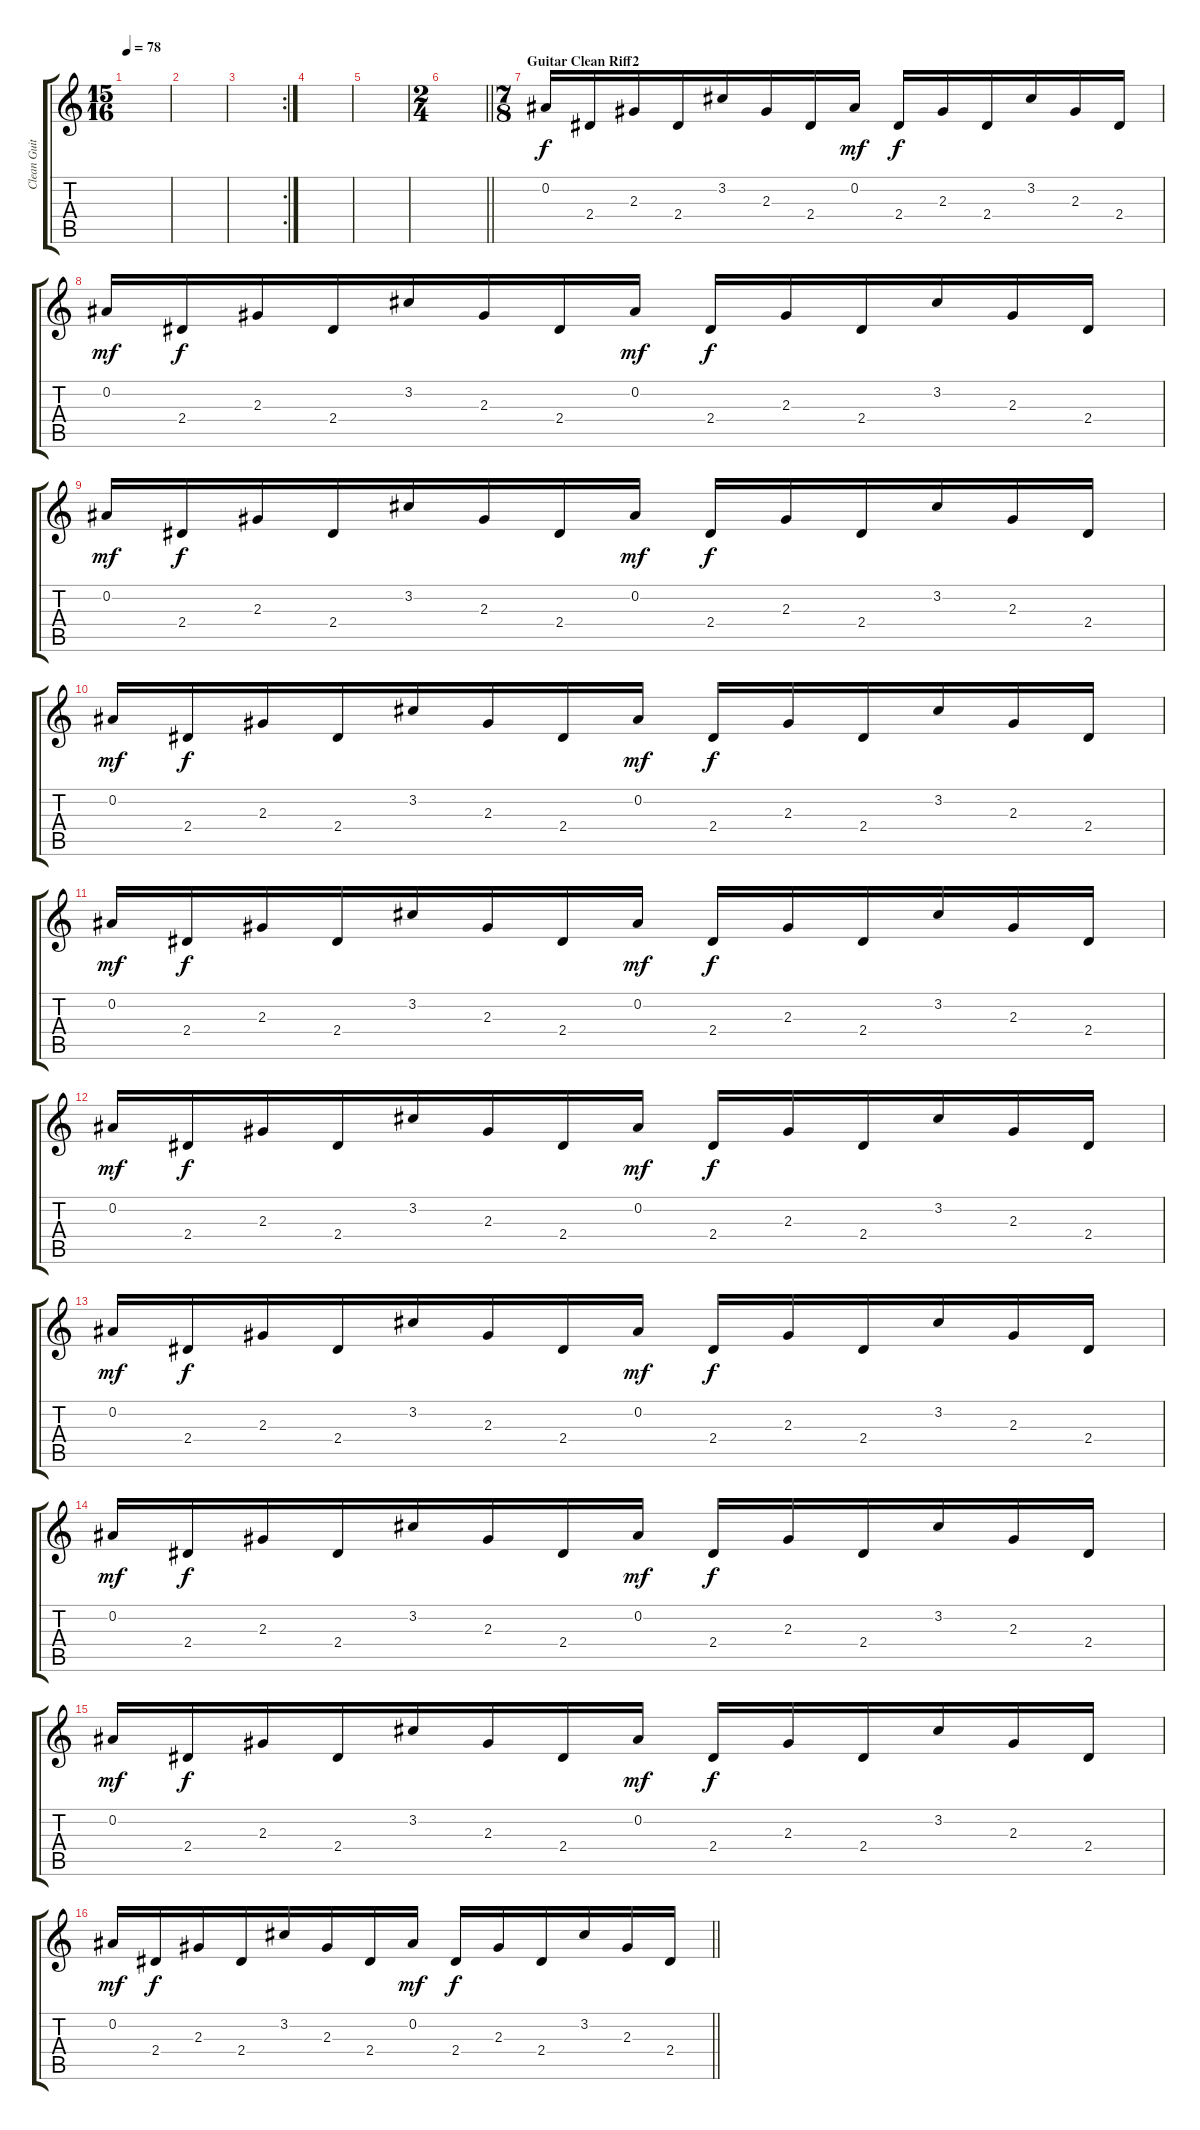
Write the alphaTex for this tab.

\track ("Clean Guitar" "Clean Guit") {instrument electricguitarclean}
\staff {score tabs}
\tuning (Eb4 Bb3 Gb3 Db3 Ab2 Eb2) {hide}
\ts (15 16)
\tempo 78
\clef g2
\ks c
|
|
\rc 2
|
|
|
\ts (2 4)
\barLineRight lightlight
|
\ts (7 8)
\section ("" "Guitar Clean Riff2")
0.2.16{volume 12 instrument electricguitarclean} 2.4.16{dy f} 2.3.16 2.4.16 3.2.16 2.3.16 2.4.16 0.2.16{dy mf} 2.4.16{dy f} 2.3.16 2.4.16 3.2.16 2.3.16 2.4.16 |
0.2.16{dy mf} 2.4.16{dy f} 2.3.16 2.4.16 3.2.16 2.3.16 2.4.16 0.2.16{dy mf} 2.4.16{dy f} 2.3.16 2.4.16 3.2.16 2.3.16 2.4.16 |
0.2.16{dy mf} 2.4.16{dy f} 2.3.16 2.4.16 3.2.16 2.3.16 2.4.16 0.2.16{dy mf} 2.4.16{dy f} 2.3.16 2.4.16 3.2.16 2.3.16 2.4.16 |
0.2.16{dy mf} 2.4.16{dy f} 2.3.16 2.4.16 3.2.16 2.3.16 2.4.16 0.2.16{dy mf} 2.4.16{dy f} 2.3.16 2.4.16 3.2.16 2.3.16 2.4.16 |
0.2.16{dy mf} 2.4.16{dy f} 2.3.16 2.4.16 3.2.16 2.3.16 2.4.16 0.2.16{dy mf} 2.4.16{dy f} 2.3.16 2.4.16 3.2.16 2.3.16 2.4.16 |
0.2.16{dy mf} 2.4.16{dy f} 2.3.16 2.4.16 3.2.16 2.3.16 2.4.16 0.2.16{dy mf} 2.4.16{dy f} 2.3.16 2.4.16 3.2.16 2.3.16 2.4.16 |
0.2.16{dy mf} 2.4.16{dy f} 2.3.16 2.4.16 3.2.16 2.3.16 2.4.16 0.2.16{dy mf} 2.4.16{dy f} 2.3.16 2.4.16 3.2.16 2.3.16 2.4.16 |
0.2.16{dy mf} 2.4.16{dy f} 2.3.16 2.4.16 3.2.16 2.3.16 2.4.16 0.2.16{dy mf} 2.4.16{dy f} 2.3.16 2.4.16 3.2.16 2.3.16 2.4.16 |
0.2.16{dy mf volume 14} 2.4.16{dy f} 2.3.16 2.4.16 3.2.16 2.3.16 2.4.16 0.2.16{dy mf} 2.4.16{dy f} 2.3.16 2.4.16 3.2.16 2.3.16 2.4.16 |
\barLineRight lightlight
0.2.16{dy mf} 2.4.16{dy f} 2.3.16 2.4.16 3.2.16 2.3.16 2.4.16 0.2.16{dy mf} 2.4.16{dy f} 2.3.16 2.4.16 3.2.16 2.3.16 2.4.16
